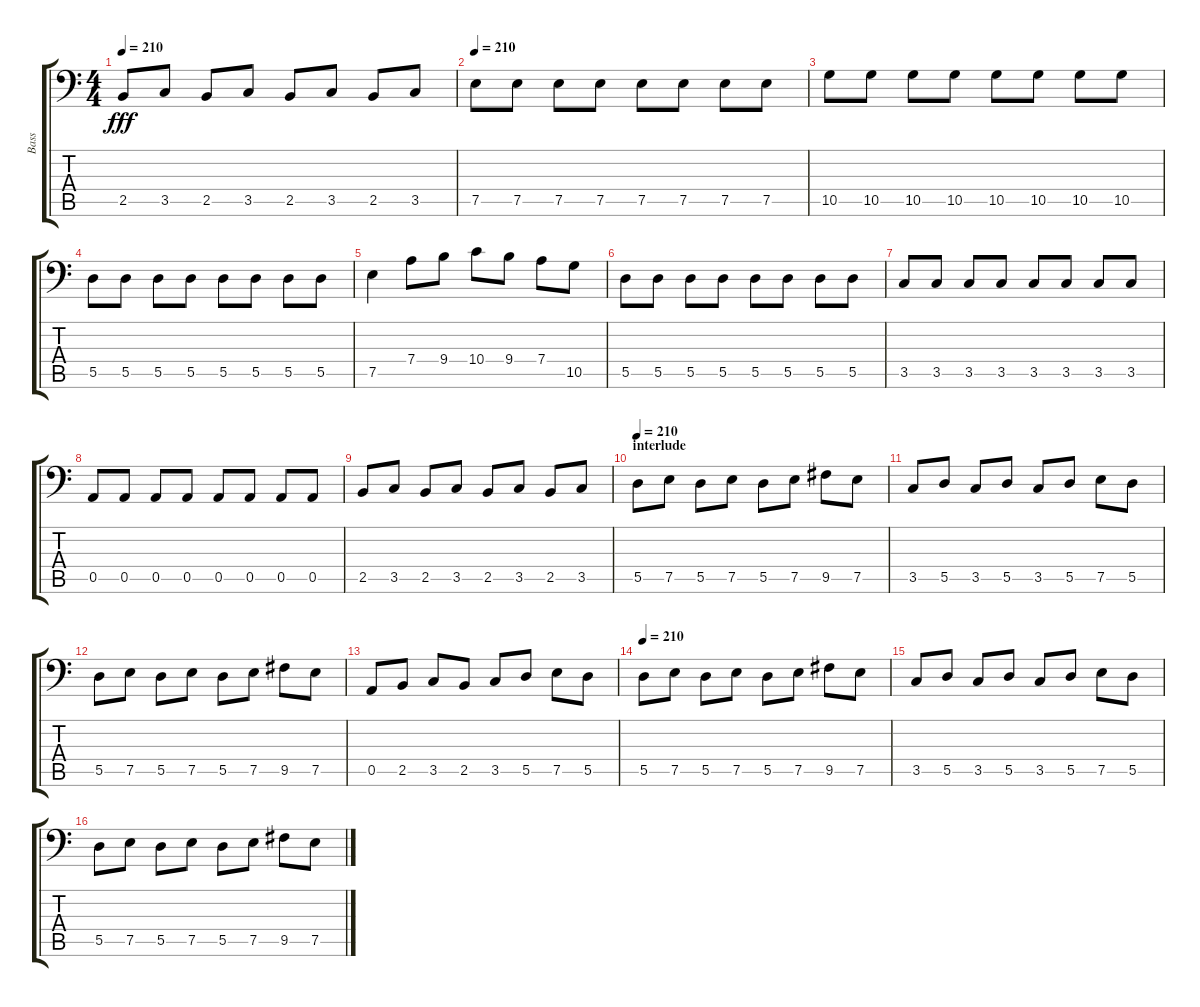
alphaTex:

\track ("Bass" "Bass") {instrument electricbassfinger}
\staff {score tabs}
\tuning (E3 B2 G2 D2 A1 E1) {hide}
\ts (4 4)
\tempo 210
\clef f4
\ks c
2.5.8{dy fff} 3.5.8 2.5.8 3.5.8 2.5.8 3.5.8 2.5.8 3.5.8 |
\tempo 210
7.5.8 7.5.8 7.5.8 7.5.8 7.5.8 7.5.8 7.5.8 7.5.8 |
10.5.8 10.5.8 10.5.8 10.5.8 10.5.8 10.5.8 10.5.8 10.5.8 |
5.5.8 5.5.8 5.5.8 5.5.8 5.5.8 5.5.8 5.5.8 5.5.8 |
7.5.4 7.4.8 9.4.8 10.4.8 9.4.8 7.4.8 10.5.8 |
5.5.8 5.5.8 5.5.8 5.5.8 5.5.8 5.5.8 5.5.8 5.5.8 |
3.5.8 3.5.8 3.5.8 3.5.8 3.5.8 3.5.8 3.5.8 3.5.8 |
0.5.8 0.5.8 0.5.8 0.5.8 0.5.8 0.5.8 0.5.8 0.5.8 |
2.5.8 3.5.8 2.5.8 3.5.8 2.5.8 3.5.8 2.5.8 3.5.8 |
\section ("" "interlude")
\tempo 210
5.5.8 7.5.8 5.5.8 7.5.8 5.5.8 7.5.8 9.5.8 7.5.8 |
3.5.8 5.5.8 3.5.8 5.5.8 3.5.8 5.5.8 7.5.8 5.5.8 |
5.5.8 7.5.8 5.5.8 7.5.8 5.5.8 7.5.8 9.5.8 7.5.8 |
0.5.8 2.5.8 3.5.8 2.5.8 3.5.8 5.5.8 7.5.8 5.5.8 |
\tempo 210
5.5.8 7.5.8 5.5.8 7.5.8 5.5.8 7.5.8 9.5.8 7.5.8 |
3.5.8 5.5.8 3.5.8 5.5.8 3.5.8 5.5.8 7.5.8 5.5.8 |
5.5.8 7.5.8 5.5.8 7.5.8 5.5.8 7.5.8 9.5.8 7.5.8
